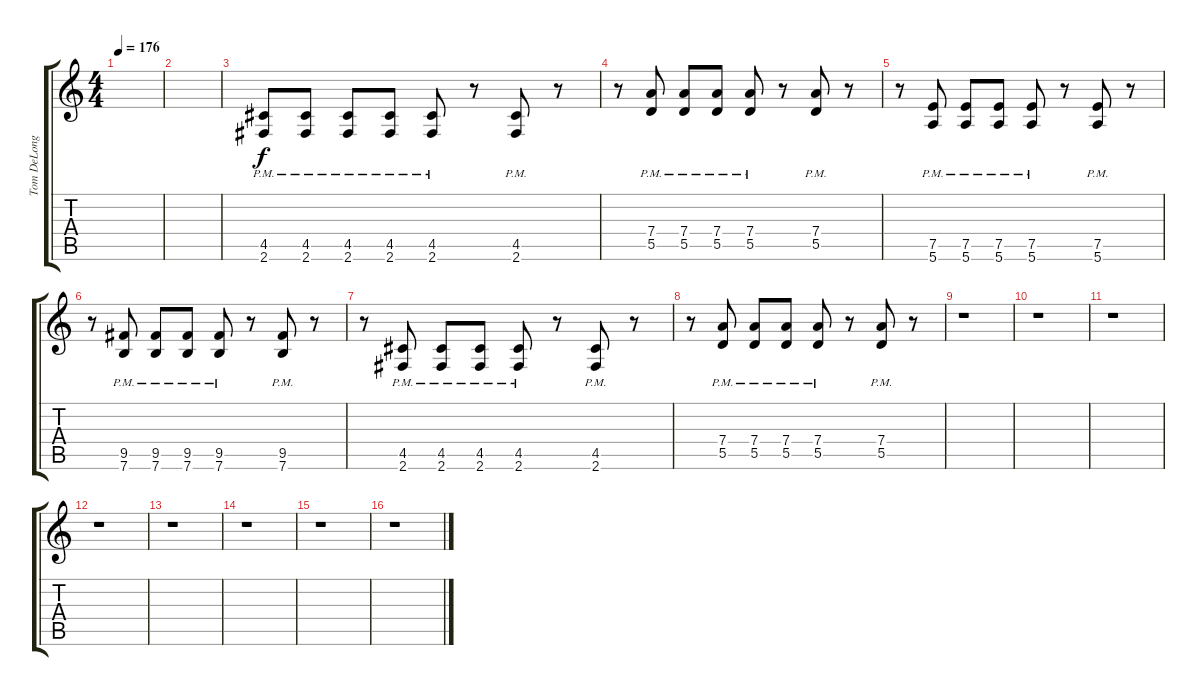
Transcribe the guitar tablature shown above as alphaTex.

\track ("Tom DeLonge - Guitar 2" "Tom DeLong") {instrument overdrivenguitar}
\staff {score tabs}
\tuning (E4 B3 G3 D3 A2 E2) {hide}
\ts (4 4)
\tempo 176
\clef g2
\ks c
|
|
(4.5{pm} 2.6{pm}).8 (4.5{pm} 2.6{pm}).8 (4.5{pm} 2.6{pm}).8 (4.5{pm} 2.6{pm}).8 (4.5{pm} 2.6{pm}).8 r.8 (4.5{pm} 2.6{pm}).8 r.8 |
r.8 (7.4{pm} 5.5{pm}).8 (7.4{pm} 5.5{pm}).8 (7.4{pm} 5.5{pm}).8 (7.4{pm} 5.5{pm}).8 r.8 (7.4{pm} 5.5{pm}).8 r.8 |
r.8 (7.5{pm} 5.6{pm}).8 (7.5{pm} 5.6{pm}).8 (7.5{pm} 5.6{pm}).8 (7.5{pm} 5.6{pm}).8 r.8 (7.5{pm} 5.6{pm}).8 r.8 |
r.8 (9.5{pm} 7.6{pm}).8 (9.5{pm} 7.6{pm}).8 (9.5{pm} 7.6{pm}).8 (9.5{pm} 7.6{pm}).8 r.8 (9.5{pm} 7.6{pm}).8 r.8 |
r.8 (4.5{pm} 2.6{pm}).8 (4.5{pm} 2.6{pm}).8 (4.5{pm} 2.6{pm}).8 (4.5{pm} 2.6{pm}).8 r.8 (4.5{pm} 2.6{pm}).8 r.8 |
r.8 (7.4{pm} 5.5{pm}).8 (7.4{pm} 5.5{pm}).8 (7.4{pm} 5.5{pm}).8 (7.4{pm} 5.5{pm}).8 r.8 (7.4{pm} 5.5{pm}).8 r.8 |
r.1 |
r.1 |
r.1 |
r.1 |
r.1 |
r.1 |
r.1 |
r.1
